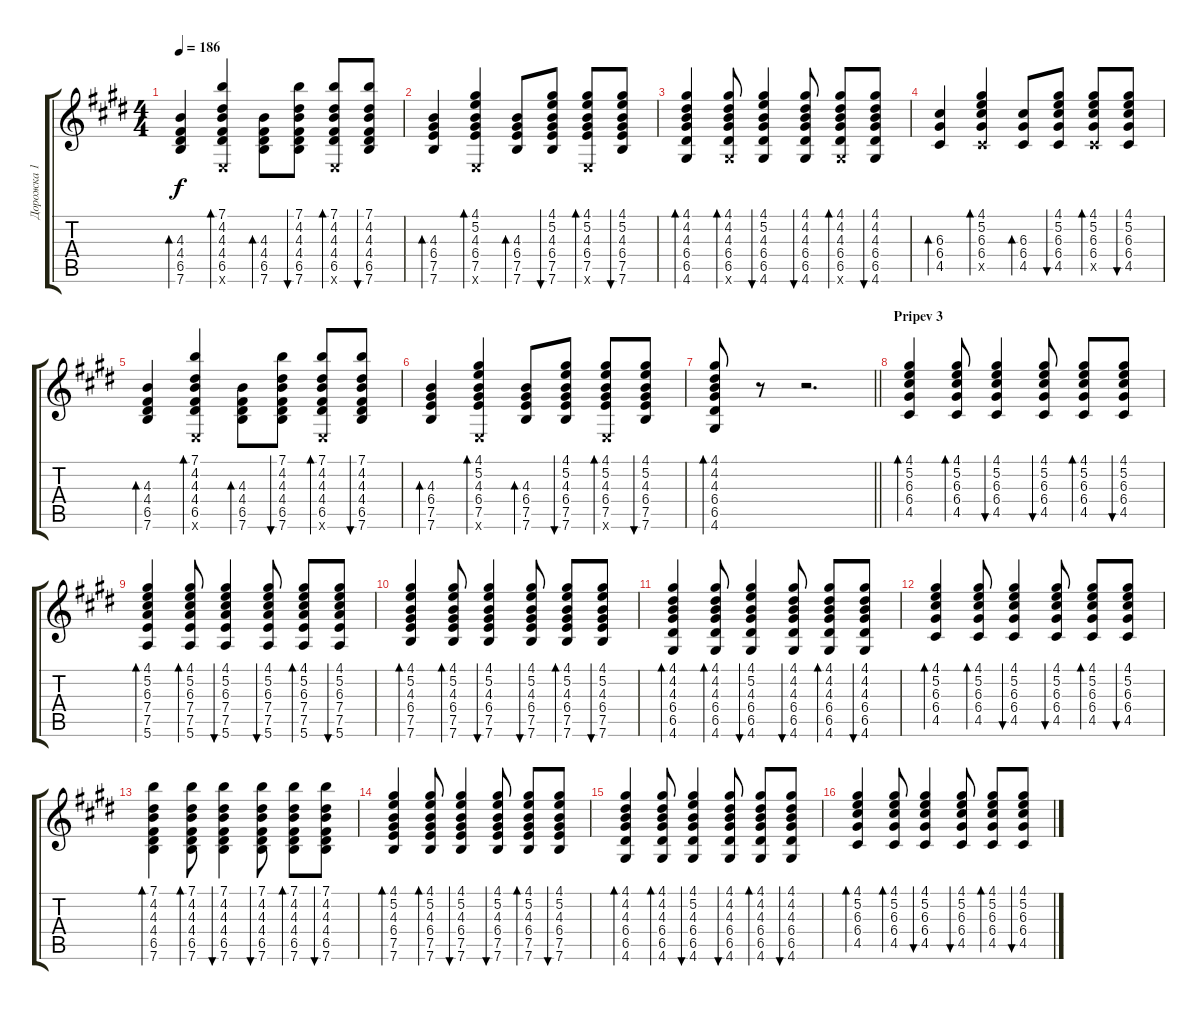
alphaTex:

\track ("Дорожка 1" "Дорожка 1") {instrument acousticguitarsteel}
\staff {score tabs}
\tuning (E4 B3 G3 D3 A2 E2) {hide}
\ts (4 4)
\tempo 186
\clef g2
\ks c#minor
(4.3 4.4 6.5 7.6).4{bd 60 dy f} (7.1 4.2 4.3 4.4 6.5 0.6{x}).4{bd 60} (4.3 4.4 6.5 7.6).8{bd 60} (7.1 4.2 4.3 4.4 6.5 7.6).8{bu 60} (7.1 4.2 4.3 4.4 6.5 0.6{x}).8{bd 60} (7.1 4.2 4.3 4.4 6.5 7.6).8{bu 60} |
(4.3 6.4 7.5 7.6).4{bd 60} (4.1 5.2 4.3 6.4 7.5 0.6{x}).4{bd 60} (4.3 6.4 7.5 7.6).8{bd 60} (4.1 5.2 4.3 6.4 7.5 7.6).8{bu 60} (4.1 5.2 4.3 6.4 7.5 0.6{x}).8{bd 60} (4.1 5.2 4.3 6.4 7.5 7.6).8{bu 60} |
(4.1 4.2 4.3 6.4 6.5 4.6).4{bd 60} (4.1 4.2 4.3 6.4 6.5 4.6{x}).8{bd 60} (4.1 5.2 4.3 6.4 6.5 4.6).4{bu 60} (4.1 4.2 4.3 6.4 6.5 4.6).8{bu 60} (4.1 4.2 4.3 6.4 6.5 4.6{x}).8{bd 60} (4.1 4.2 4.3 6.4 6.5 4.6).8{bu 60} |
(6.3 6.4 4.5).4{bd 60} (4.1 5.2 6.3 6.4 4.5{x}).4{bd 60} (6.3 6.4 4.5).8{bd 60} (4.1 5.2 6.3 6.4 4.5).8{bu 60} (4.1 5.2 6.3 6.4 4.5{x}).8{bd 60} (4.1 5.2 6.3 6.4 4.5).8{bu 60} |
(4.3 4.4 6.5 7.6).4{bd 60} (7.1 4.2 4.3 4.4 6.5 0.6{x}).4{bd 60} (4.3 4.4 6.5 7.6).8{bd 60} (7.1 4.2 4.3 4.4 6.5 7.6).8{bu 60} (7.1 4.2 4.3 4.4 6.5 0.6{x}).8{bd 60} (7.1 4.2 4.3 4.4 6.5 7.6).8{bu 60} |
(4.3 6.4 7.5 7.6).4{bd 60} (4.1 5.2 4.3 6.4 7.5 0.6{x}).4{bd 60} (4.3 6.4 7.5 7.6).8{bd 60} (4.1 5.2 4.3 6.4 7.5 7.6).8{bu 60} (4.1 5.2 4.3 6.4 7.5 0.6{x}).8{bd 60} (4.1 5.2 4.3 6.4 7.5 7.6).8{bu 60} |
\barLineRight lightlight
(4.1 4.2 4.3 6.4 6.5 4.6).8{bd 60} r.8 r.2{d} |
\section ("" "Pripev 3")
(4.1 5.2 6.3 6.4 4.5).4{bd 60} (4.1 5.2 6.3 6.4 4.5).8{bd 60} (4.1 5.2 6.3 6.4 4.5).4{bu 60} (4.1 5.2 6.3 6.4 4.5).8{bu 60} (4.1 5.2 6.3 6.4 4.5).8{bd 60} (4.1 5.2 6.3 6.4 4.5).8{bu 60} |
(4.1 5.2 6.3 7.4 7.5 5.6).4{bd 60} (4.1 5.2 6.3 7.4 7.5 5.6).8{bd 60} (4.1 5.2 6.3 7.4 7.5 5.6).4{bu 60} (4.1 5.2 6.3 7.4 7.5 5.6).8{bu 60} (4.1 5.2 6.3 7.4 7.5 5.6).8{bd 60} (4.1 5.2 6.3 7.4 7.5 5.6).8{bu 60} |
(4.1 5.2 4.3 6.4 7.5 7.6).4{bd 60} (4.1 5.2 4.3 6.4 7.5 7.6).8{bd 60} (4.1 5.2 4.3 6.4 7.5 7.6).4{bu 60} (4.1 5.2 4.3 6.4 7.5 7.6).8{bu 60} (4.1 5.2 4.3 6.4 7.5 7.6).8{bd 60} (4.1 5.2 4.3 6.4 7.5 7.6).8{bu 60} |
(4.1 4.2 4.3 6.4 6.5 4.6).4{bd 60} (4.1 4.2 4.3 6.4 6.5 4.6).8{bd 60} (4.1 5.2 4.3 6.4 6.5 4.6).4{bu 60} (4.1 4.2 4.3 6.4 6.5 4.6).8{bu 60} (4.1 4.2 4.3 6.4 6.5 4.6).8{bd 60} (4.1 4.2 4.3 6.4 6.5 4.6).8{bu 60} |
(4.1 5.2 6.3 6.4 4.5).4{bd 60} (4.1 5.2 6.3 6.4 4.5).8{bd 60} (4.1 5.2 6.3 6.4 4.5).4{bu 60} (4.1 5.2 6.3 6.4 4.5).8{bu 60} (4.1 5.2 6.3 6.4 4.5).8{bd 60} (4.1 5.2 6.3 6.4 4.5).8{bu 60} |
(7.1 4.2 4.3 4.4 6.5 7.6).4{bd 60} (7.1 4.2 4.3 4.4 6.5 7.6).8{bd 60} (7.1 4.2 4.3 4.4 6.5 7.6).4{bu 60} (7.1 4.2 4.3 4.4 6.5 7.6).8{bu 60} (7.1 4.2 4.3 4.4 6.5 7.6).8{bd 60} (7.1 4.2 4.3 4.4 6.5 7.6).8{bu 60} |
(4.1 5.2 4.3 6.4 7.5 7.6).4{bd 60} (4.1 5.2 4.3 6.4 7.5 7.6).8{bd 60} (4.1 5.2 4.3 6.4 7.5 7.6).4{bu 60} (4.1 5.2 4.3 6.4 7.5 7.6).8{bu 60} (4.1 5.2 4.3 6.4 7.5 7.6).8{bd 60} (4.1 5.2 4.3 6.4 7.5 7.6).8{bu 60} |
(4.1 4.2 4.3 6.4 6.5 4.6).4{bd 60} (4.1 4.2 4.3 6.4 6.5 4.6).8{bd 60} (4.1 5.2 4.3 6.4 6.5 4.6).4{bu 60} (4.1 4.2 4.3 6.4 6.5 4.6).8{bu 60} (4.1 4.2 4.3 6.4 6.5 4.6).8{bd 60} (4.1 4.2 4.3 6.4 6.5 4.6).8{bu 60} |
(4.1 5.2 6.3 6.4 4.5).4{bd 60} (4.1 5.2 6.3 6.4 4.5).8{bd 60} (4.1 5.2 6.3 6.4 4.5).4{bu 60} (4.1 5.2 6.3 6.4 4.5).8{bu 60} (4.1 5.2 6.3 6.4 4.5).8{bd 60} (4.1 5.2 6.3 6.4 4.5).8{bu 60}
